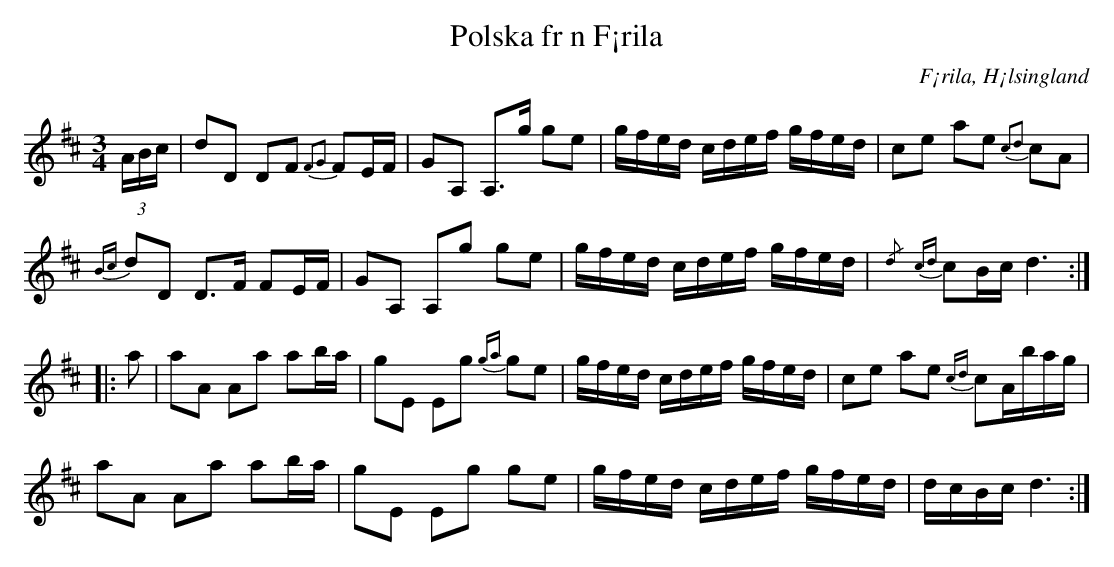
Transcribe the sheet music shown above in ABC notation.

X:1
T:Polska fr n F¡rila
O:F¡rila, H¡lsingland
M:3/4
L:1/16
U:t=turn
K:D
(3ABc | d2D2 D2F2 {F2G2}F2EF | G2A,2 A,2>g2 g2e2 | gfed cdef gfed | c2e2 a2e2 {c2d2}c2A2 |
{Bc}d2D2 D2>F2 F2EF | G2A,2 A,2g2 g2e2 | gfed cdef gfed | {/d}{cd}c2Bc d6 ::
a2 | a2A2 A2a2 a2ba | g2E2 E2g2 {ga}g2e2 | gfed cdef gfed | c2e2 a2e2 {cd}c2A5/6b3/6a2/6g2/6 |
a2A2 A2a2 a2ba | g2E2 E2g2 g2e2 | gfed cdef gfed | dcBc d6 :|
